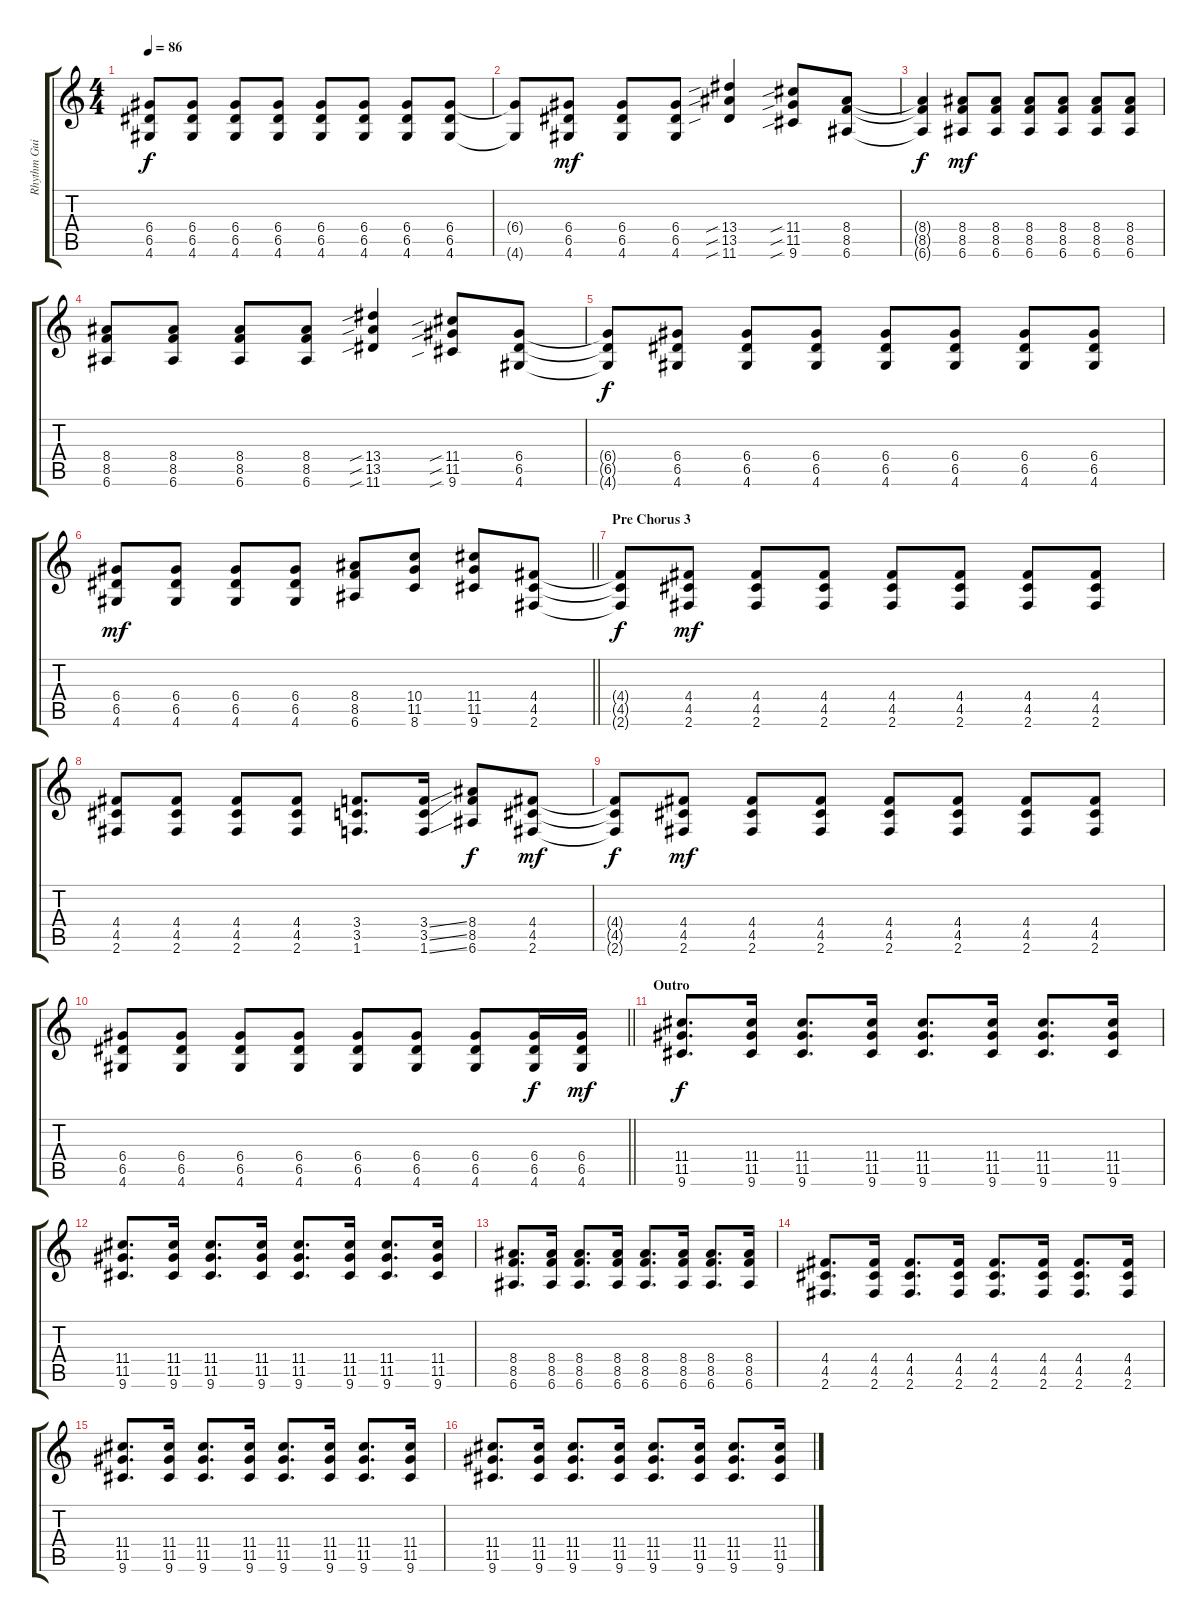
\track ("Rhythm Guitar" "Rhythm Gui") {instrument electricguitarjazz}
\staff {score tabs}
\tuning (E4 B3 G3 D3 A2 E2) {hide}
\ts (4 4)
\tempo 86
\clef g2
\ks c
(6.4{t} 6.5{t} 4.6{t}).8{dy f} (6.4 6.5 4.6).8 (6.4 6.5 4.6).8 (6.4 6.5 4.6).8 (6.4 6.5 4.6).8 (6.4 6.5 4.6).8 (6.4 6.5 4.6).8 (6.4 6.5 4.6).8 |
(6.4{t} 4.6{t}).8 (6.4 6.5 4.6).8{dy mf} (6.4 6.5 4.6).8 (6.4 6.5 4.6).8 (13.4{sib} 13.5{sib} 11.6{sib}).4 (11.4{sib} 11.5{sib} 9.6{sib}).8 (8.4 8.5 6.6).8 |
(8.4{t} 8.5{t} 6.6{t}).4{dy f} (8.4 8.5 6.6).8{dy mf} (8.4 8.5 6.6).8 (8.4 8.5 6.6).8 (8.4 8.5 6.6).8 (8.4 8.5 6.6).8 (8.4 8.5 6.6).8 |
(8.4 8.5 6.6).8 (8.4 8.5 6.6).8 (8.4 8.5 6.6).8 (8.4 8.5 6.6).8 (13.4{sib} 13.5{sib} 11.6{sib}).4 (11.4{sib} 11.5{sib} 9.6{sib}).8 (6.4 6.5 4.6).8 |
(6.4{t} 6.5{t} 4.6{t}).8{dy f} (6.4 6.5 4.6).8 (6.4 6.5 4.6).8 (6.4 6.5 4.6).8 (6.4 6.5 4.6).8 (6.4 6.5 4.6).8 (6.4 6.5 4.6).8 (6.4 6.5 4.6).8 |
\barLineRight lightlight
(6.4 6.5 4.6).8{dy mf} (6.4 6.5 4.6).8 (6.4 6.5 4.6).8 (6.4 6.5 4.6).8 (8.4 8.5 6.6).8 (10.4 11.5 8.6).8 (11.4 11.5 9.6).8 (4.4 4.5 2.6).8 |
\section ("" "Pre Chorus 3")
(4.4{t} 4.5{t} 2.6{t}).8{dy f} (4.4 4.5 2.6).8{dy mf} (4.4 4.5 2.6).8 (4.4 4.5 2.6).8 (4.4 4.5 2.6).8 (4.4 4.5 2.6).8 (4.4 4.5 2.6).8 (4.4 4.5 2.6).8 |
(4.4 4.5 2.6).8 (4.4 4.5 2.6).8 (4.4 4.5 2.6).8 (4.4 4.5 2.6).8 (3.4 3.5 1.6).8{d} (3.4{ss} 3.5{ss} 1.6{ss}).16 (8.4 8.5 6.6).8{dy f} (4.4 4.5 2.6).8{dy mf} |
(4.4{t} 4.5{t} 2.6{t}).8{dy f} (4.4 4.5 2.6).8{dy mf} (4.4 4.5 2.6).8 (4.4 4.5 2.6).8 (4.4 4.5 2.6).8 (4.4 4.5 2.6).8 (4.4 4.5 2.6).8 (4.4 4.5 2.6).8 |
\barLineRight lightlight
(6.4 6.5 4.6).8 (6.4 6.5 4.6).8 (6.4 6.5 4.6).8 (6.4 6.5 4.6).8 (6.4 6.5 4.6).8 (6.4 6.5 4.6).8 (6.4 6.5 4.6).8 (6.4 6.5 4.6).16{dy f} (6.4 6.5 4.6).16{dy mf} |
\section ("" "Outro")
(11.4 11.5 9.6).8{d dy f} (11.4 11.5 9.6).16 (11.4 11.5 9.6).8{d} (11.4 11.5 9.6).16 (11.4 11.5 9.6).8{d} (11.4 11.5 9.6).16 (11.4 11.5 9.6).8{d} (11.4 11.5 9.6).16 |
(11.4 11.5 9.6).8{d} (11.4 11.5 9.6).16 (11.4 11.5 9.6).8{d} (11.4 11.5 9.6).16 (11.4 11.5 9.6).8{d} (11.4 11.5 9.6).16 (11.4 11.5 9.6).8{d} (11.4 11.5 9.6).16 |
(8.4 8.5 6.6).8{d} (8.4 8.5 6.6).16 (8.4 8.5 6.6).8{d} (8.4 8.5 6.6).16 (8.4 8.5 6.6).8{d} (8.4 8.5 6.6).16 (8.4 8.5 6.6).8{d} (8.4 8.5 6.6).16 |
(4.4 4.5 2.6).8{d} (4.4 4.5 2.6).16 (4.4 4.5 2.6).8{d} (4.4 4.5 2.6).16 (4.4 4.5 2.6).8{d} (4.4 4.5 2.6).16 (4.4 4.5 2.6).8{d} (4.4 4.5 2.6).16 |
(11.4 11.5 9.6).8{d} (11.4 11.5 9.6).16 (11.4 11.5 9.6).8{d} (11.4 11.5 9.6).16 (11.4 11.5 9.6).8{d} (11.4 11.5 9.6).16 (11.4 11.5 9.6).8{d} (11.4 11.5 9.6).16 |
(11.4 11.5 9.6).8{d} (11.4 11.5 9.6).16 (11.4 11.5 9.6).8{d} (11.4 11.5 9.6).16 (11.4 11.5 9.6).8{d} (11.4 11.5 9.6).16 (11.4 11.5 9.6).8{d} (11.4 11.5 9.6).16
